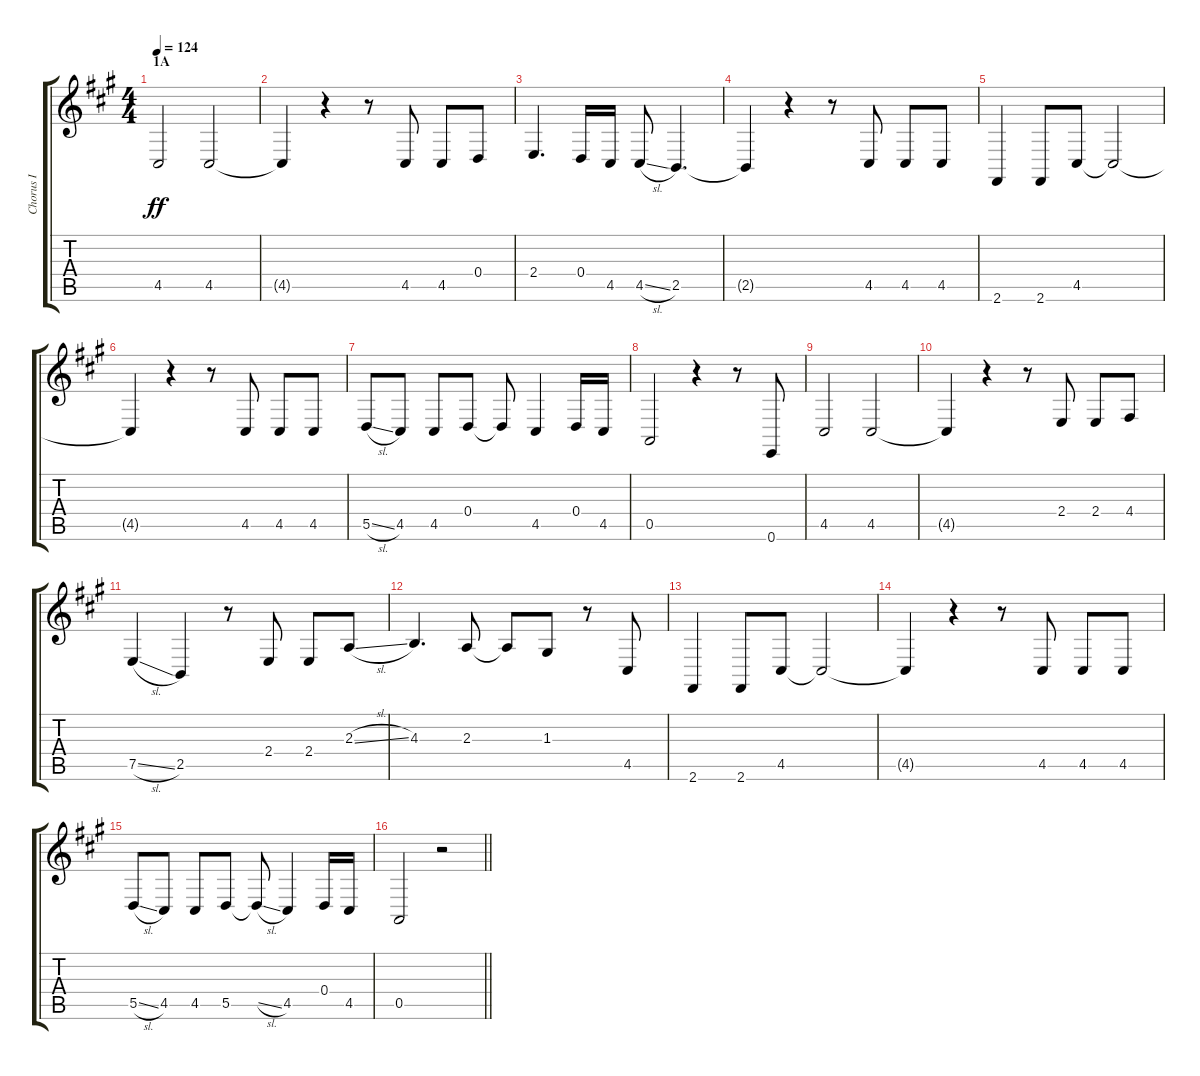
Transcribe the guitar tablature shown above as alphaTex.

\track ("Chorus I" "Chorus I") {instrument voiceoohs}
\staff {score tabs}
\tuning (E4 B3 G3 D3 A2 E2) {hide}
\ts (4 4)
\section ("" "1A")
\tempo 124
\clef g2
\ks a
4.5.2{dy ff} 4.5.2 |
4.5{t}.4 r.4 r.8 4.5.8 4.5.8 0.4.8 |
2.4.4{d} 0.4.16 4.5.16 4.5{sl}.8 2.5.4{d} |
2.5{t}.4 r.4 r.8 4.5.8 4.5.8 4.5.8 |
2.6.4 2.6.8 4.5.8 4.5{t}.2 |
4.5{t}.4 r.4 r.8 4.5.8 4.5.8 4.5.8 |
5.5{sl}.8 4.5.8 4.5.8 0.4.8 0.4{t}.8 4.5.4 0.4.16 4.5.16 |
0.5.2 r.4 r.8 0.6.8 |
4.5.2 4.5.2 |
4.5{t}.4 r.4 r.8 2.4.8 2.4.8 4.4.8 |
7.5{sl}.4 2.5.4 r.8 2.4.8 2.4.8 2.3{sl}.8 |
4.3.4{d} 2.3.8 2.3{t}.8 1.3.8 r.8 4.5.8 |
2.6.4 2.6.8 4.5.8 4.5{t}.2 |
4.5{t}.4 r.4 r.8 4.5.8 4.5.8 4.5.8 |
5.5{sl}.8 4.5.8 4.5.8 5.5.8 5.5{sl t}.8 4.5.4 0.4.16 4.5.16 |
\barLineRight lightlight
0.5.2 r.2
